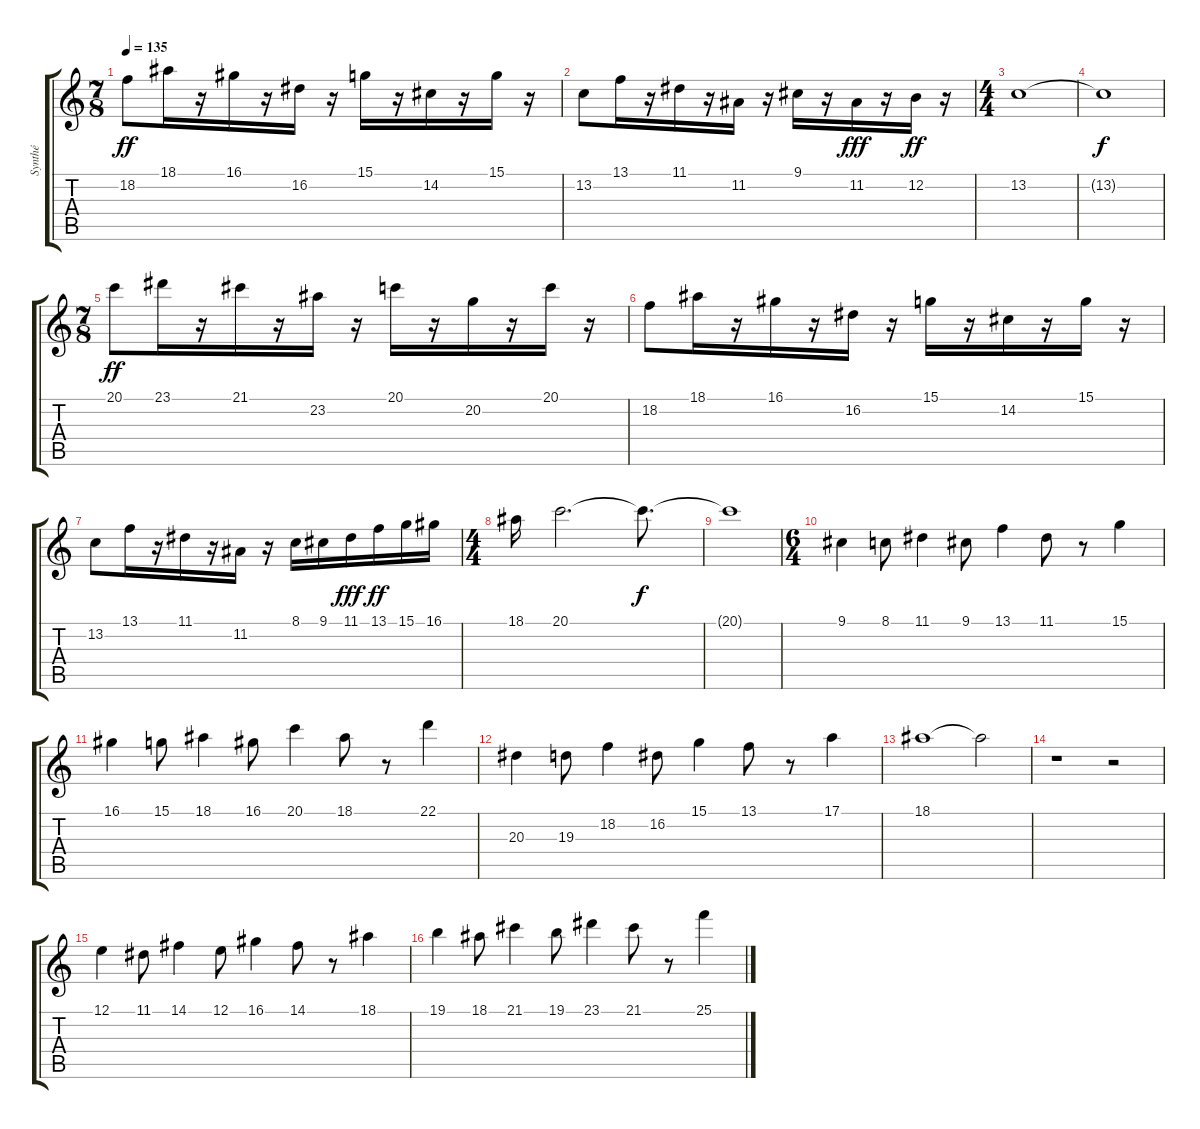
\track ("Synthé" "Synthé") {instrument lead2sawtooth}
\staff {score tabs}
\tuning (E4 B3 G3 D3 A2 E2) {hide}
\ts (7 8)
\tempo 135
\clef g2
\ks c
18.2.8{dy ff} 18.1.16 r.16 16.1.16 r.16 16.2.16 r.16 15.1.16 r.16 14.2.16 r.16 15.1.16 r.16 |
13.2.8 13.1.16 r.16 11.1.16 r.16 11.2.16 r.16 9.1.16 r.16 11.2.16{dy fff} r.16 12.2.16{dy ff} r.16 |
\ts (4 4)
13.2.1 |
13.2{t}.1{dy f} |
\ts (7 8)
20.1.8{dy ff} 23.1.16 r.16 21.1.16 r.16 23.2.16 r.16 20.1.16 r.16 20.2.16 r.16 20.1.16 r.16 |
18.2.8 18.1.16 r.16 16.1.16 r.16 16.2.16 r.16 15.1.16 r.16 14.2.16 r.16 15.1.16 r.16 |
13.2.8 13.1.16 r.16 11.1.16 r.16 11.2.16 r.16 8.1.16 9.1.16 11.1.16{dy fff} 13.1.16{dy ff} 15.1.16 16.1.16 |
\ts (4 4)
18.1.16 20.1.2{d} 20.1{t}.8{d dy f} |
20.1{t}.1 |
\ts (6 4)
9.1.4 8.1.8 11.1.4 9.1.8 13.1.4 11.1.8 r.8 15.1.4 |
16.1.4 15.1.8 18.1.4 16.1.8 20.1.4 18.1.8 r.8 22.1.4 |
20.3.4 19.3.8 18.2.4 16.2.8 15.1.4 13.1.8 r.8 17.1.4 |
18.1.1 18.1{t}.2 |
r.1 r.2 |
12.1.4 11.1.8 14.1.4 12.1.8 16.1.4 14.1.8 r.8 18.1.4 |
19.1.4 18.1.8 21.1.4 19.1.8 23.1.4 21.1.8 r.8 25.1.4
